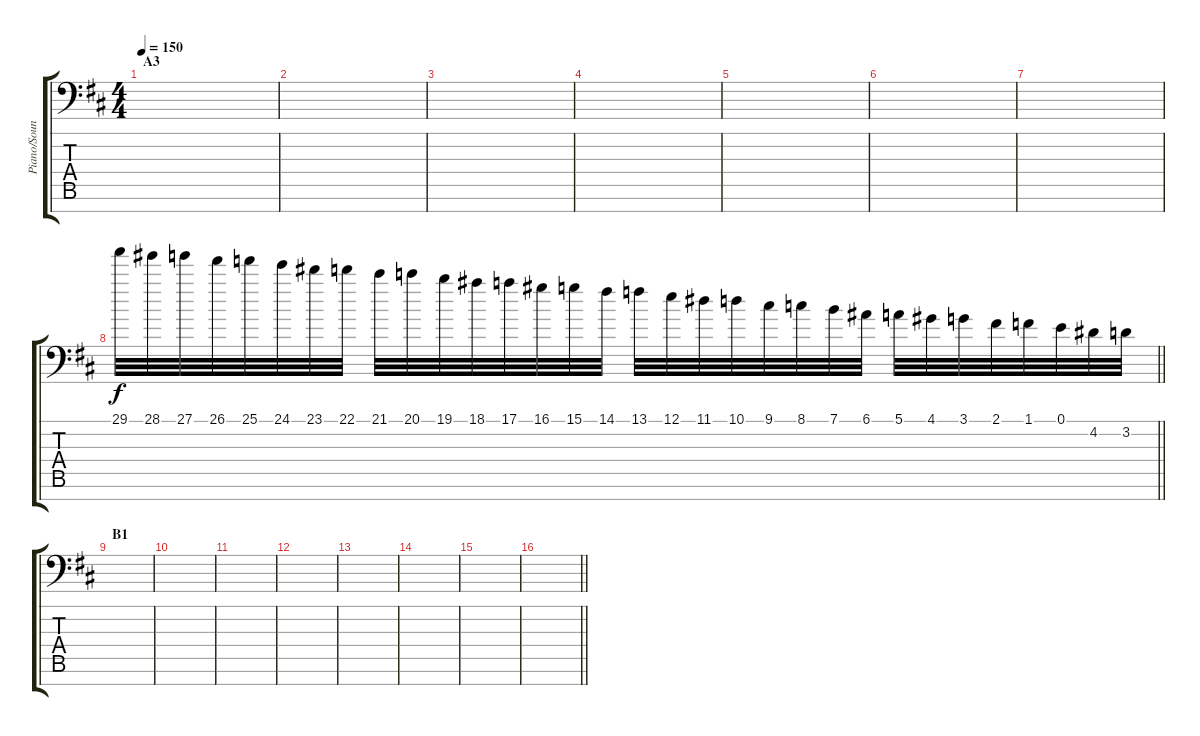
\track ("Piano/Sound Effect" "Piano/Soun") {instrument acousticgrandpiano}
\staff {score tabs}
\tuning (E4 B3 G3 D3 A2 E2 C-1) {hide}
\ts (4 4)
\section ("" "A3")
\tempo 150
\clef f4
\ks d
|
|
|
|
|
|
|
\barLineRight lightlight
29.1.32{instrument applause} 28.1.32 27.1.32 26.1.32 25.1.32 24.1.32 23.1.32 22.1.32 21.1.32 20.1.32 19.1.32 18.1.32 17.1.32 16.1.32 15.1.32 14.1.32 13.1.32 12.1.32 11.1.32 10.1.32 9.1.32 8.1.32 7.1.32 6.1.32 5.1.32 4.1.32 3.1.32 2.1.32 1.1.32 0.1.32 4.2.32 3.2.32 |
\section ("" "B1")
|
|
|
|
|
|
|
\barLineRight lightlight
